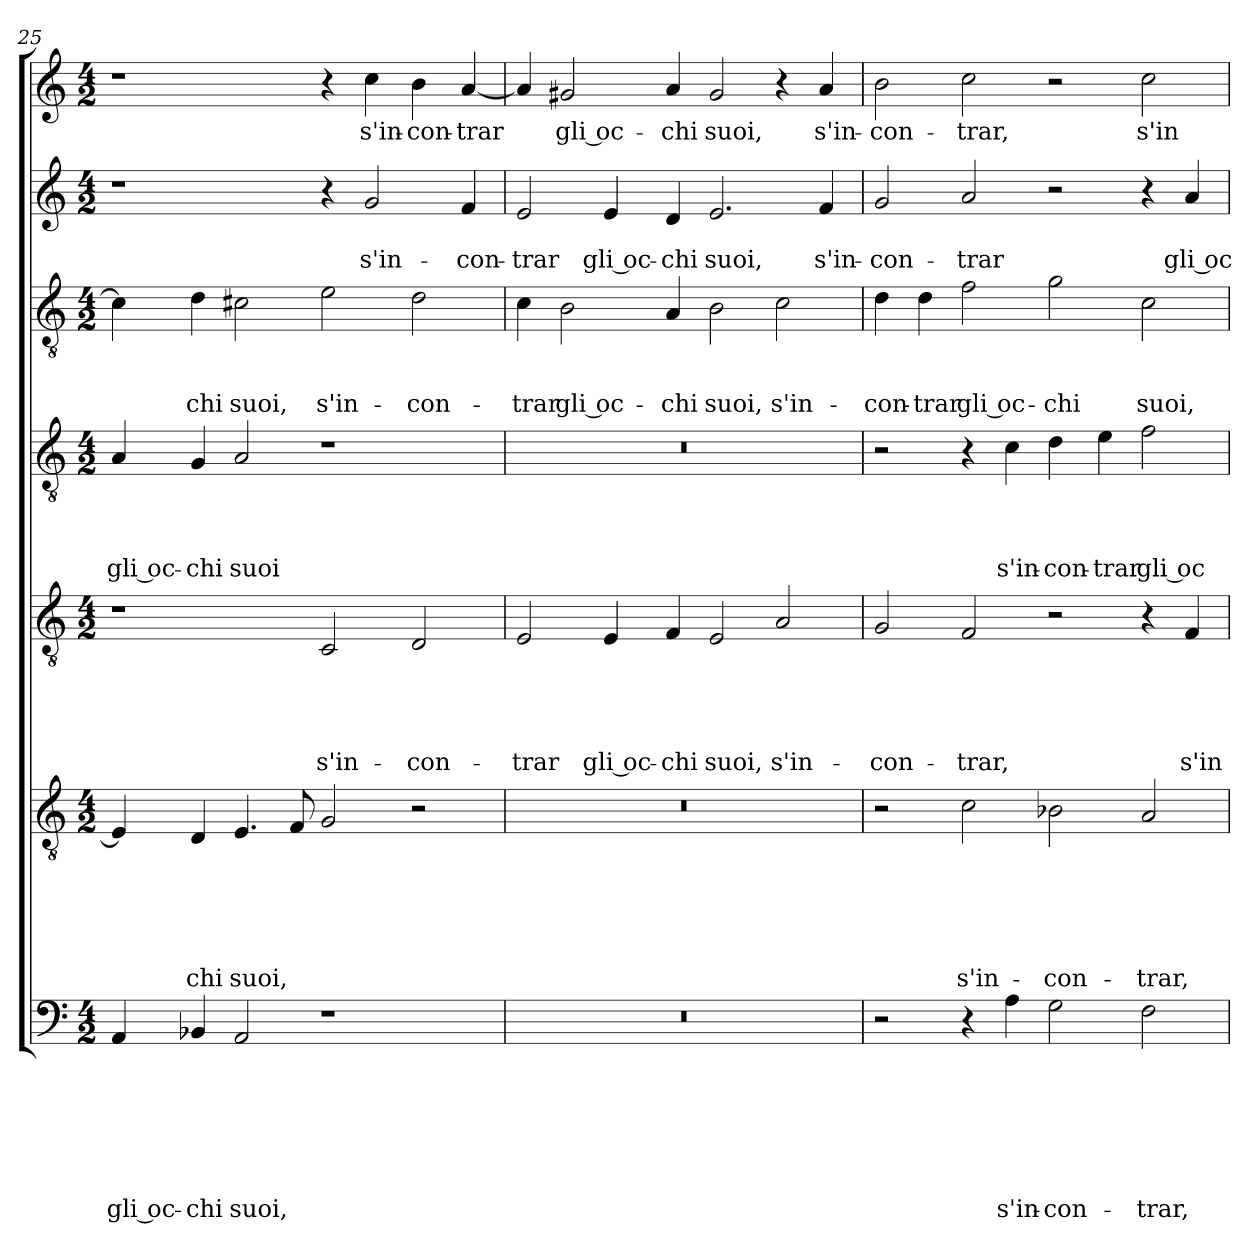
**kern	**text	**text	**text	**text	**text	**text	**text	**kern	**text	**text	**text	**text	**text	**text	**kern	**text	**text	**text	**text	**text	**kern	**text	**text	**text	**text	**kern	**text	**text	**text	**kern	**text	**text	**kern	**text
*part7	*part7	*part7	*part7	*part7	*part7	*part7	*part7	*part6	*part6	*part6	*part6	*part6	*part6	*part6	*part5	*part5	*part5	*part5	*part5	*part5	*part4	*part4	*part4	*part4	*part4	*part3	*part3	*part3	*part3	*part2	*part2	*part2	*part1	*part1
*staff7	*staff7	*staff7	*staff7	*staff7	*staff7	*staff7	*staff7	*staff6	*staff6	*staff6	*staff6	*staff6	*staff6	*staff6	*staff5	*staff5	*staff5	*staff5	*staff5	*staff5	*staff4	*staff4	*staff4	*staff4	*staff4	*staff3	*staff3	*staff3	*staff3	*staff2	*staff2	*staff2	*staff1	*staff1
!!LO:PB:g=z
*clefF4	*	*	*	*	*	*	*	*clefGv2	*	*	*	*	*	*	*clefGv2	*	*	*	*	*	*clefGv2	*	*	*	*	*clefGv2	*	*	*	*clefG2	*	*	*clefG2	*
*k[]	*	*	*	*	*	*	*	*k[]	*	*	*	*	*	*	*k[]	*	*	*	*	*	*k[]	*	*	*	*	*k[]	*	*	*	*k[]	*	*	*k[]	*
*a:	*	*	*	*	*	*	*	*a:	*	*	*	*	*	*	*a:	*	*	*	*	*	*a:	*	*	*	*	*a:	*	*	*	*a:	*	*	*a:	*
*M4/2	*	*	*	*	*	*	*	*M4/2	*	*	*	*	*	*	*M4/2	*	*	*	*	*	*M4/2	*	*	*	*	*M4/2	*	*	*	*M4/2	*	*	*M4/2	*
=25	=25	=25	=25	=25	=25	=25	=25	=25	=25	=25	=25	=25	=25	=25	=25	=25	=25	=25	=25	=25	=25	=25	=25	=25	=25	=25	=25	=25	=25	=25	=25	=25	=25	=25
!	!	!	!	!	!	!	!LO:LY:b	!	!	!	!	!	!	!	!	!	!	!	!	!	!	!	!	!	!LO:LY:b	!	!	!	!	!	!	!	!	!
4AA/	.	.	.	.	.	.	gli oc-	4E/]	.	.	.	.	.	.	1r	.	.	.	.	.	4A/	.	.	.	gli oc-	4c#\]	.	.	.	1r	.	.	1r	.
!	!	!	!	!	!	!	!LO:LY:b	!	!	!	!	!	!	!LO:LY:b	!	!	!	!	!	!	!	!	!	!	!LO:LY:b	!	!	!	!LO:LY:b	!	!	!	!	!
4BB-X/	.	.	.	.	.	.	-chi	4D/	.	.	.	.	.	-chi	.	.	.	.	.	.	4G/	.	.	.	-chi	4d\	.	.	-chi	.	.	.	.	.
!	!	!	!	!	!	!	!LO:LY:b	!	!	!	!	!	!	!LO:LY:b	!	!	!	!	!	!	!	!	!	!	!LO:LY:b	!	!	!	!LO:LY:b	!	!	!	!	!
2AA/	.	.	.	.	.	.	suoi,	4.E/	.	.	.	.	.	suoi,	.	.	.	.	.	.	2A/	.	.	.	suoi	2c#X\	.	.	suoi,	.	.	.	.	.
.	.	.	.	.	.	.	.	8F/	.	.	.	.	.	.	.	.	.	.	.	.	.	.	.	.	.	.	.	.	.	.	.	.	.	.
!	!	!	!	!	!	!	!	!	!	!	!	!	!	!	!	!	!	!	!	!LO:LY:b	!	!	!	!	!	!	!	!	!LO:LY:b	!	!	!	!	!
1r	.	.	.	.	.	.	.	2G/	.	.	.	.	.	.	2C/	.	.	.	.	s'in-	1r	.	.	.	.	2e\	.	.	s'in-	4r	.	.	4r	.
!	!	!	!	!	!	!	!	!	!	!	!	!	!	!	!	!	!	!	!	!	!	!	!	!	!	!	!	!	!	!	!	!LO:LY:b	!	!LO:LY:b
.	.	.	.	.	.	.	.	.	.	.	.	.	.	.	.	.	.	.	.	.	.	.	.	.	.	.	.	.	.	2g/	.	s'in-	4cc\	s'in-
!	!	!	!	!	!	!	!	!	!	!	!	!	!	!	!	!	!	!	!	!LO:LY:b	!	!	!	!	!	!	!	!	!LO:LY:b	!	!	!	!	!LO:LY:b
.	.	.	.	.	.	.	.	2r	.	.	.	.	.	.	2D/	.	.	.	.	-con-	.	.	.	.	.	2d\	.	.	-con-	.	.	.	4b\	-con-
!	!	!	!	!	!	!	!	!	!	!	!	!	!	!	!	!	!	!	!	!	!	!	!	!	!	!	!	!	!	!	!	!LO:LY:b	!	!LO:LY:b
.	.	.	.	.	.	.	.	.	.	.	.	.	.	.	.	.	.	.	.	.	.	.	.	.	.	.	.	.	.	4f/	.	-con-	[4a/	-trar
=26	=26	=26	=26	=26	=26	=26	=26	=26	=26	=26	=26	=26	=26	=26	=26	=26	=26	=26	=26	=26	=26	=26	=26	=26	=26	=26	=26	=26	=26	=26	=26	=26	=26	=26
!	!	!	!	!	!	!	!	!	!	!	!	!	!	!	!	!	!	!	!	!LO:LY:b	!	!	!	!	!	!	!	!	!LO:LY:b	!	!	!LO:LY:b	!	!
0r	.	.	.	.	.	.	.	0r	.	.	.	.	.	.	2E/	.	.	.	.	-trar	0r	.	.	.	.	4c\	.	.	-trar	2e/	.	-trar	4a/]	.
!	!	!	!	!	!	!	!	!	!	!	!	!	!	!	!	!	!	!	!	!	!	!	!	!	!	!	!	!	!LO:LY:b	!	!	!	!	!LO:LY:b
.	.	.	.	.	.	.	.	.	.	.	.	.	.	.	.	.	.	.	.	.	.	.	.	.	.	2B\	.	.	gli oc-	.	.	.	2g#X/	gli oc-
!	!	!	!	!	!	!	!	!	!	!	!	!	!	!	!	!	!	!	!	!LO:LY:b	!	!	!	!	!	!	!	!	!	!	!	!LO:LY:b	!	!
.	.	.	.	.	.	.	.	.	.	.	.	.	.	.	4E/	.	.	.	.	gli oc-	.	.	.	.	.	.	.	.	.	4e/	.	gli oc-	.	.
!	!	!	!	!	!	!	!	!	!	!	!	!	!	!	!	!	!	!	!	!LO:LY:b	!	!	!	!	!	!	!	!	!LO:LY:b	!	!	!LO:LY:b	!	!LO:LY:b
.	.	.	.	.	.	.	.	.	.	.	.	.	.	.	4F/	.	.	.	.	-chi	.	.	.	.	.	4A/	.	.	-chi	4d/	.	-chi	4a/	-chi
!	!	!	!	!	!	!	!	!	!	!	!	!	!	!	!	!	!	!	!	!LO:LY:b	!	!	!	!	!	!	!	!	!LO:LY:b	!	!	!LO:LY:b	!	!LO:LY:b
.	.	.	.	.	.	.	.	.	.	.	.	.	.	.	2E/	.	.	.	.	suoi,	.	.	.	.	.	2B\	.	.	suoi,	2.e/	.	suoi,	2g#/	suoi,
!	!	!	!	!	!	!	!	!	!	!	!	!	!	!	!	!	!	!	!	!LO:LY:b	!	!	!	!	!	!	!	!	!LO:LY:b	!	!	!	!	!
.	.	.	.	.	.	.	.	.	.	.	.	.	.	.	2A/	.	.	.	.	s'in-	.	.	.	.	.	2c\	.	.	s'in-	.	.	.	4r	.
!	!	!	!	!	!	!	!	!	!	!	!	!	!	!	!	!	!	!	!	!	!	!	!	!	!	!	!	!	!	!	!	!LO:LY:b	!	!LO:LY:b
.	.	.	.	.	.	.	.	.	.	.	.	.	.	.	.	.	.	.	.	.	.	.	.	.	.	.	.	.	.	4f/	.	s'in-	4a/	s'in-
=27	=27	=27	=27	=27	=27	=27	=27	=27	=27	=27	=27	=27	=27	=27	=27	=27	=27	=27	=27	=27	=27	=27	=27	=27	=27	=27	=27	=27	=27	=27	=27	=27	=27	=27
!	!	!	!	!	!	!	!	!	!	!	!	!	!	!	!	!	!	!	!	!LO:LY:b	!	!	!	!	!	!	!	!	!LO:LY:b	!	!	!LO:LY:b	!	!LO:LY:b
2r	.	.	.	.	.	.	.	2r	.	.	.	.	.	.	2G/	.	.	.	.	-con-	2r	.	.	.	.	4d\	.	.	-con-	2g/	.	-con-	2b\	-con-
!	!	!	!	!	!	!	!	!	!	!	!	!	!	!	!	!	!	!	!	!	!	!	!	!	!	!	!	!	!LO:LY:b	!	!	!	!	!
.	.	.	.	.	.	.	.	.	.	.	.	.	.	.	.	.	.	.	.	.	.	.	.	.	.	4d\	.	.	-trar	.	.	.	.	.
!	!	!	!	!	!	!	!	!	!	!	!	!	!	!LO:LY:b	!	!	!	!	!	!LO:LY:b	!	!	!	!	!	!	!	!	!LO:LY:b	!	!	!LO:LY:b	!	!LO:LY:b
4r	.	.	.	.	.	.	.	2c\	.	.	.	.	.	s'in-	2F/	.	.	.	.	-trar,	4r	.	.	.	.	2f\	.	.	gli oc-	2a/	.	-trar	2cc\	-trar,
!	!	!	!	!	!	!	!LO:LY:b	!	!	!	!	!	!	!	!	!	!	!	!	!	!	!	!	!	!LO:LY:b	!	!	!	!	!	!	!	!	!
4A\	.	.	.	.	.	.	s'in-	.	.	.	.	.	.	.	.	.	.	.	.	.	4c\	.	.	.	s'in-	.	.	.	.	.	.	.	.	.
!	!	!	!	!	!	!	!LO:LY:b	!	!	!	!	!	!	!LO:LY:b	!	!	!	!	!	!	!	!	!	!	!LO:LY:b	!	!	!	!LO:LY:b	!	!	!	!	!
2G\	.	.	.	.	.	.	-con-	2B-X\	.	.	.	.	.	-con-	2r	.	.	.	.	.	4d\	.	.	.	-con-	2g\	.	.	-chi	2r	.	.	2r	.
!	!	!	!	!	!	!	!	!	!	!	!	!	!	!	!	!	!	!	!	!	!	!	!	!	!LO:LY:b	!	!	!	!	!	!	!	!	!
.	.	.	.	.	.	.	.	.	.	.	.	.	.	.	.	.	.	.	.	.	4e\	.	.	.	-trar	.	.	.	.	.	.	.	.	.
!	!	!	!	!	!	!	!LO:LY:b	!	!	!	!	!	!	!LO:LY:b	!	!	!	!	!	!	!	!	!	!	!LO:LY:b	!	!	!	!LO:LY:b	!	!	!	!	!LO:LY:b
2F\	.	.	.	.	.	.	-trar,	2A/	.	.	.	.	.	-trar,	4r	.	.	.	.	.	2f\	.	.	.	gli oc-	2c\	.	.	suoi,	4r	.	.	2cc\	s'in-
!	!	!	!	!	!	!	!	!	!	!	!	!	!	!	!	!	!	!	!	!LO:LY:b	!	!	!	!	!	!	!	!	!	!	!	!LO:LY:b	!	!
.	.	.	.	.	.	.	.	.	.	.	.	.	.	.	4F/	.	.	.	.	s'in-	.	.	.	.	.	.	.	.	.	4a/	.	gli oc-	.	.
=	=	=	=	=	=	=	=	=	=	=	=	=	=	=	=	=	=	=	=	=	=	=	=	=	=	=	=	=	=	=	=	=	=	=
*-	*-	*-	*-	*-	*-	*-	*-	*-	*-	*-	*-	*-	*-	*-	*-	*-	*-	*-	*-	*-	*-	*-	*-	*-	*-	*-	*-	*-	*-	*-	*-	*-	*-	*-
